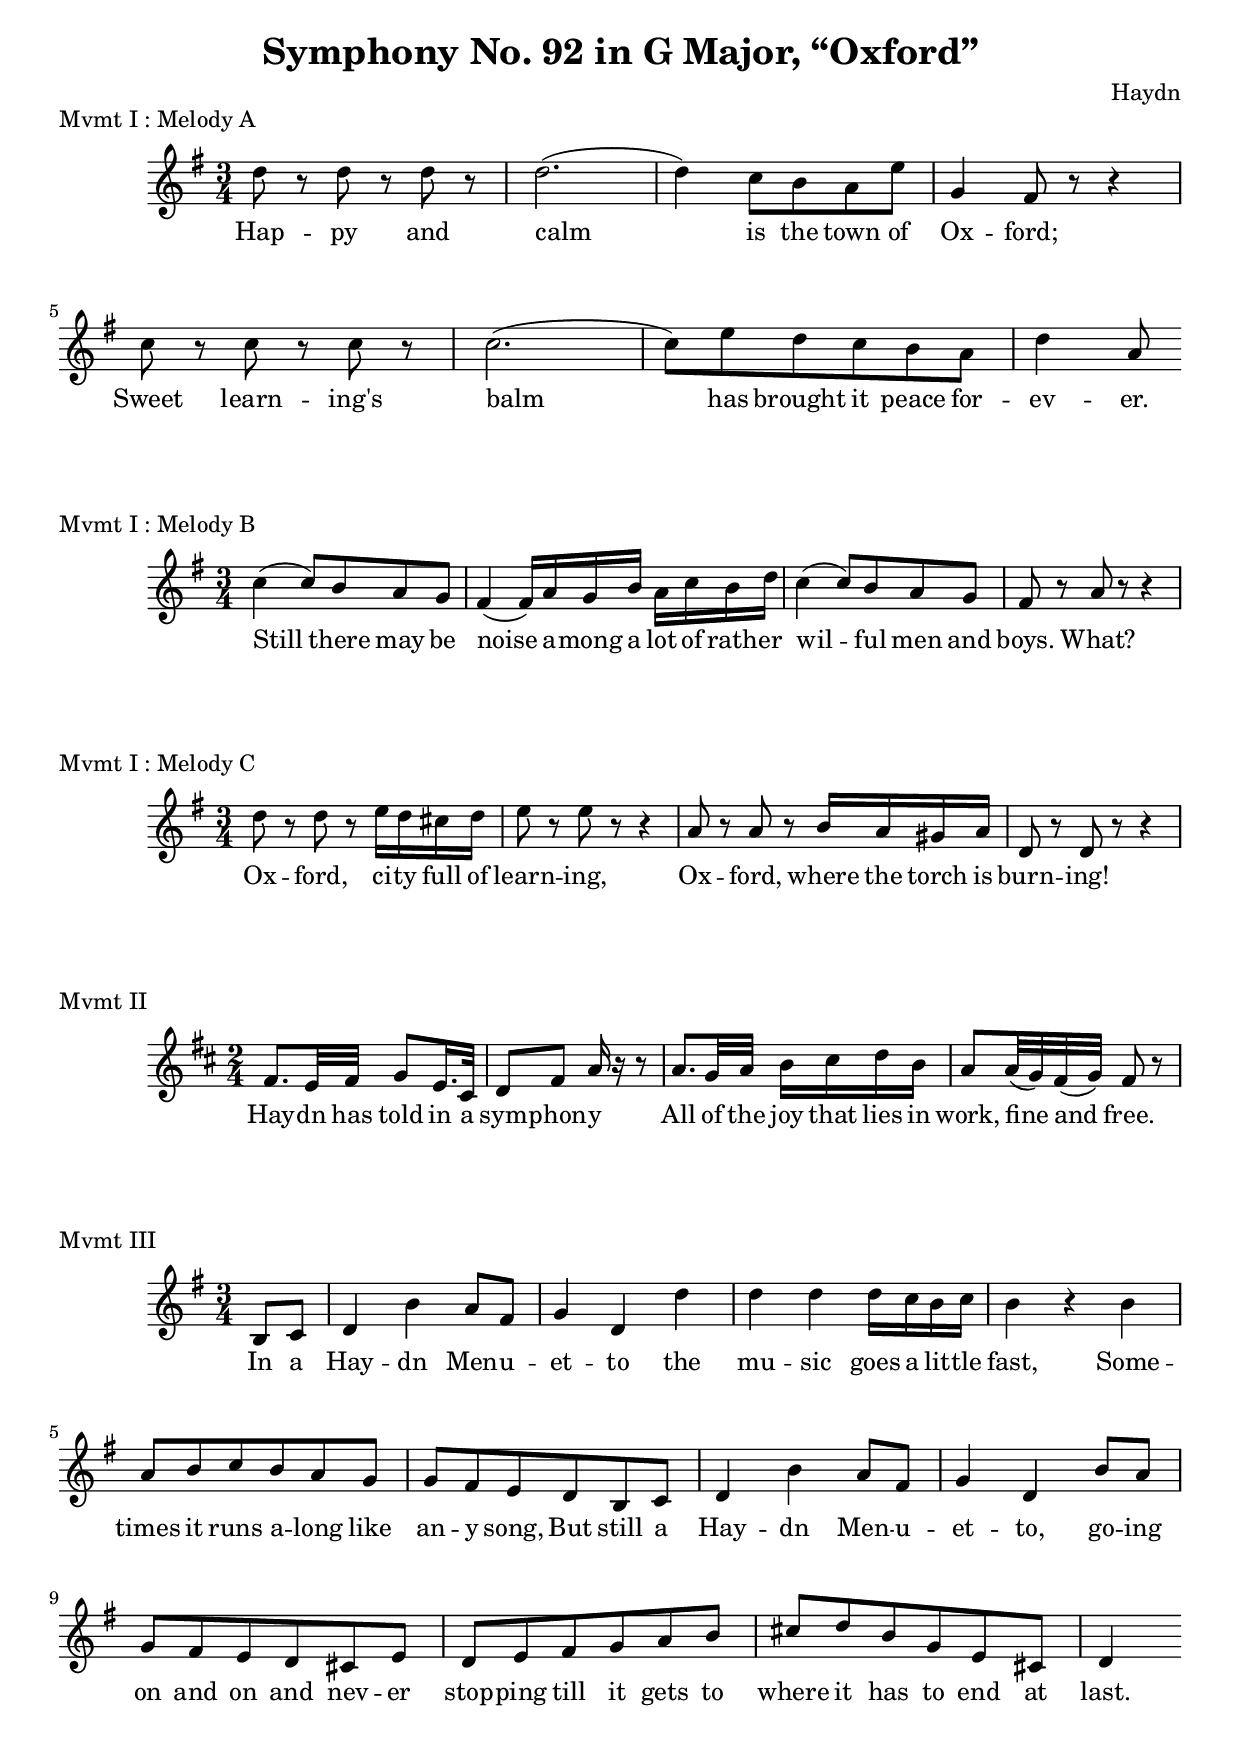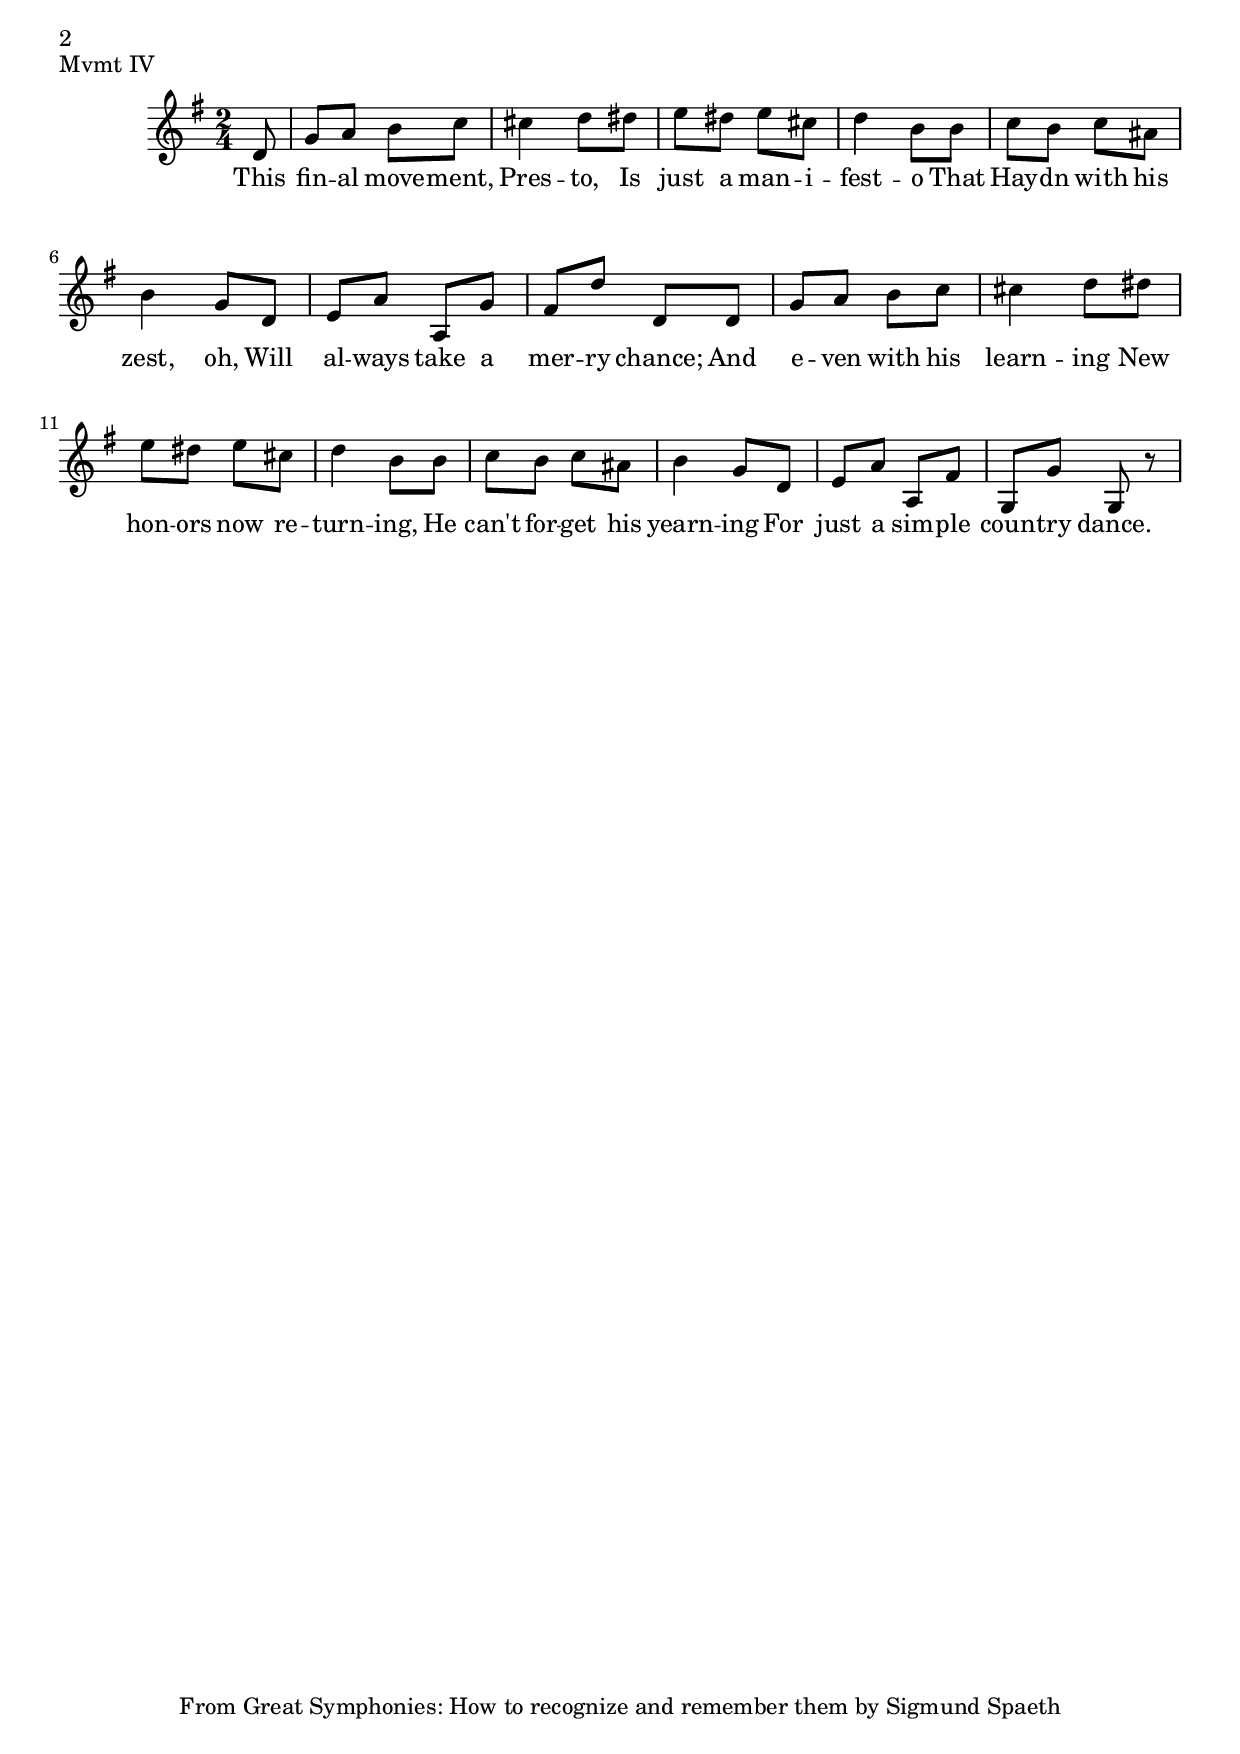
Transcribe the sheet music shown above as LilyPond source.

% Haydn Symphony No. 92
\version "2.18.2"
% Movement I Melody A {{{
melody_ia = <<
    \relative c'' {
        \clef "treble"
        \key g \major
        \time 3/4
        d8 r8 d r d r | d2.( | d4) c8 b a e' | g,4 fis8 r8 r4 |
        c'8 r8 c r c r | c2.( | c8) e d c b a | d4 a8
    }
    \addlyrics {
      Hap -- py and calm is the town of Ox -- ford;
      Sweet learn -- ing's balm has brought it peace for -- ev -- er.
    }
>> % }}}
% Movement I Melody B {{{
melody_ib = <<
    \relative c'' {
        \clef "treble"
        \key g \major
        \time 3/4
        c4( c8) b a g | fis4( fis16) a16 g b a c b d |
        c4( c8) b a g | fis8 r8 a r r4
    }
    \addlyrics {
      Still there may be noise a -- mong a lot of rath -- er
      wil -- ful men and boys. What?
    }
>> % }}}
% Movement I Melody C {{{
melody_ic = <<
    \relative c'' {
        \clef "treble"
        \key g \major
        \time 3/4
        d8 r8 d r e16 d cis d | e8 r8 e r8 r4 |
        a,8 r8 a r b16 a gis a | d,8 r d r r4 |
    }
    \addlyrics {
      Ox -- ford, ci -- ty full of learn -- ing,
      Ox -- ford, where the torch is burn -- ing!
    }
>> % }}}
% Movement II {{{
melody_ii = <<
    \relative c' {
        \clef "treble"
        \key d \major
        \time 2/4
        fis8. e32 fis g8 e16. cis32 | d8 fis a16 r16 r8 |
        a8. g32 a b16 cis d b | a8 a32( g) fis( g) fis8 r8 |
    }
    \addlyrics {
      Hay -- dn has told in a sym -- phon -- y
      All of the joy that lies in work, fine and free.
    }
>> % }}}
% Movement III {{{
melody_iii = <<
    \relative c' {
        \clef "treble"
        \key g \major
        \time 3/4
        \partial 4 b8 c |
        d4 b' a8 fis | g4 d d' |
        d4 d d16 c b c | b4 r4 b |
        a8 b c b a g | g fis e d b c |
        d4 b' a8 fis | g4 d b'8 a | g8 fis e d cis e |
        d8 e fis g a b | cis8 d b g e cis | d4
    }
    \addlyrics {
      In a Hay -- dn Men -- u -- et -- to the mu -- sic
      goes a lit -- tle fast, Some -- times it runs a -- long
      like an -- y song, But still a Hay -- dn Men -- u -- et -- to,
      go -- ing on and on and nev -- er stop -- ping till it gets 
      to where it has to end at last.
    }
>> % }}}
% Movement IV {{{
melody_iv = <<
    \relative c' {
        \clef "treble"
        \key g \major
        \time 2/4
        \partial 8 d8 |
        g8 a b c | cis4 d8 dis | e8 dis e cis |
        d4 b8 b | c8 b c ais | b4 g8 d | e8 a a,8 g'8 |
        fis8 d' d,8 d | g8 a b c | cis4 d8 dis |
        e dis e cis8 | d4 b8 b | c8 b c ais | b4 g8 d8 |
        e8 a a, fis'8 | g,8 g' g,8 r8 |
    }
    \addlyrics {
      This fin -- al move -- ment, Pres -- to, Is just a
      man -- i -- fest -- o That Hay -- dn with his zest, oh, Will
      al -- ways take a mer -- ry chance; And e -- ven with his
      learn -- ing New hon -- ors now re -- turn -- ing, He can't
      for -- get his yearn -- ing For just a sim -- ple coun -- try dance.
    }
>> % }}}


\header {
    title = "Symphony No. 92 in G Major, “Oxford”"
    composer = "Haydn"
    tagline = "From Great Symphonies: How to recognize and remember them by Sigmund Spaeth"
}
\layout { ragged-right = ##f }

\score {
    \header {piece = "Mvmt I : Melody A"}
    \melody_ia
}
\score {
    \header {piece = "Mvmt I : Melody B"}
    \melody_ib
}
\score {
    \header {piece = "Mvmt I : Melody C"}
    \melody_ic
}
\score {
    \header {piece = "Mvmt II"}
    \melody_ii
}
\score {
    \header {piece = "Mvmt III"}
    \melody_iii
}
\pageBreak
\score {
    \header {piece = "Mvmt IV"}
    \melody_iv
}
